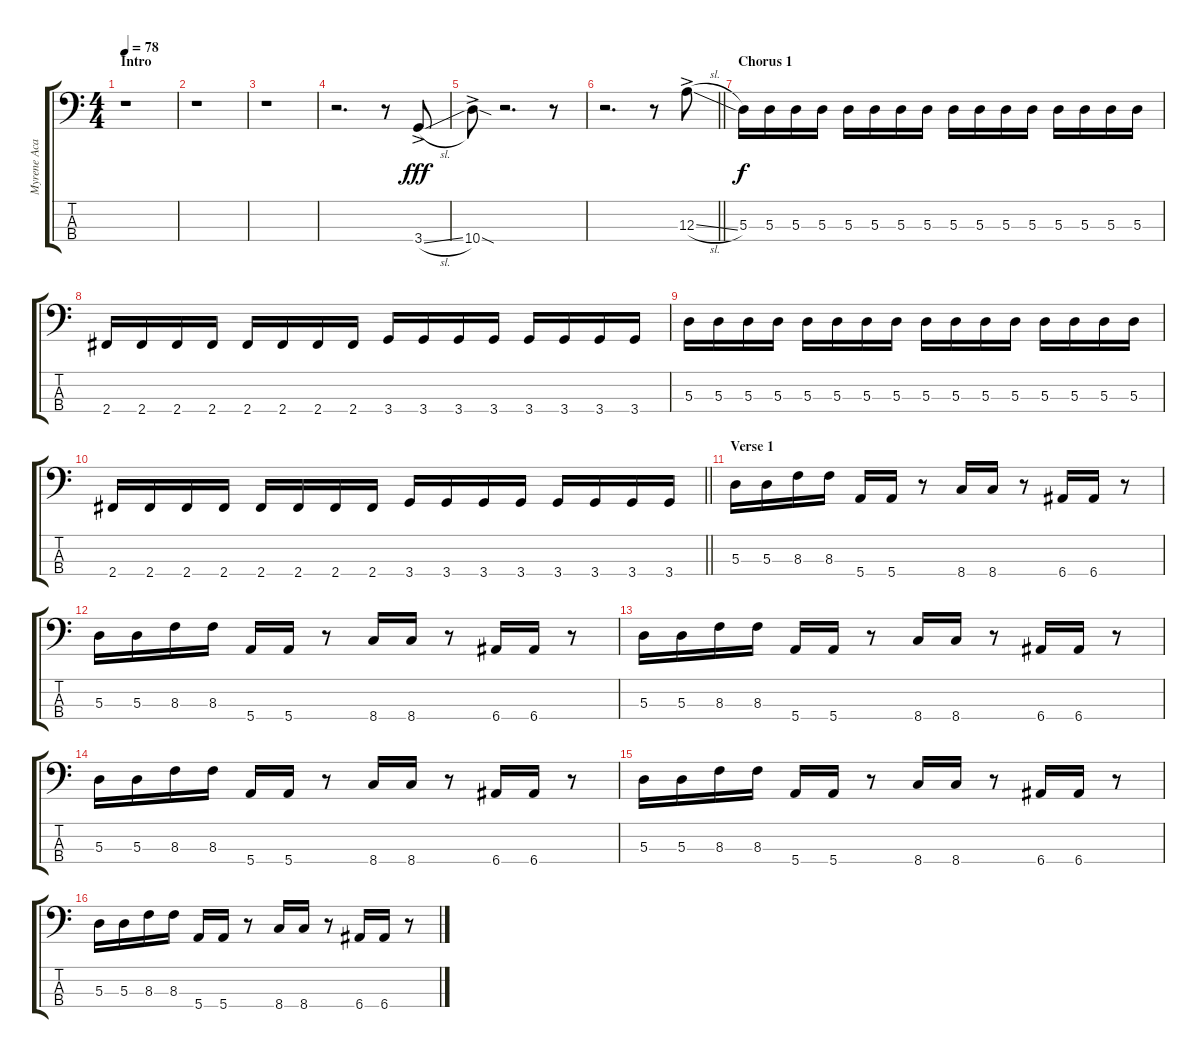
\track ("Myrene Academia(Bass)" "Myrene Aca") {instrument electricbassfinger}
\staff {score tabs}
\tuning (G2 D2 A1 E1) {hide}
\ts (4 4)
\section ("" "Intro")
\tempo 78
\clef f4
\ks c
r.1{dy fff instrument electricbassfinger} |
r.1 |
r.1 |
r.2{d} r.8 3.4{sl ac}.8 |
10.4{sod ac}.8 r.2{d} r.8 |
\barLineRight lightlight
r.2{d} r.8 12.3{sl ac}.8 |
\section ("" "Chorus 1")
5.3.16{dy f} 5.3.16 5.3.16 5.3.16 5.3.16 5.3.16 5.3.16 5.3.16 5.3.16 5.3.16 5.3.16 5.3.16 5.3.16 5.3.16 5.3.16 5.3.16 |
2.4.16 2.4.16 2.4.16 2.4.16 2.4.16 2.4.16 2.4.16 2.4.16 3.4.16 3.4.16 3.4.16 3.4.16 3.4.16 3.4.16 3.4.16 3.4.16 |
5.3.16 5.3.16 5.3.16 5.3.16 5.3.16 5.3.16 5.3.16 5.3.16 5.3.16 5.3.16 5.3.16 5.3.16 5.3.16 5.3.16 5.3.16 5.3.16 |
\barLineRight lightlight
2.4.16 2.4.16 2.4.16 2.4.16 2.4.16 2.4.16 2.4.16 2.4.16 3.4.16 3.4.16 3.4.16 3.4.16 3.4.16 3.4.16 3.4.16 3.4.16 |
\section ("" "Verse 1")
5.3.16 5.3.16 8.3.16 8.3.16 5.4.16 5.4.16 r.8 8.4.16 8.4.16 r.8 6.4.16 6.4.16 r.8 |
5.3.16 5.3.16 8.3.16 8.3.16 5.4.16 5.4.16 r.8 8.4.16 8.4.16 r.8 6.4.16 6.4.16 r.8 |
5.3.16 5.3.16 8.3.16 8.3.16 5.4.16 5.4.16 r.8 8.4.16 8.4.16 r.8 6.4.16 6.4.16 r.8 |
5.3.16 5.3.16 8.3.16 8.3.16 5.4.16 5.4.16 r.8 8.4.16 8.4.16 r.8 6.4.16 6.4.16 r.8 |
5.3.16 5.3.16 8.3.16 8.3.16 5.4.16 5.4.16 r.8 8.4.16 8.4.16 r.8 6.4.16 6.4.16 r.8 |
5.3.16 5.3.16 8.3.16 8.3.16 5.4.16 5.4.16 r.8 8.4.16 8.4.16 r.8 6.4.16 6.4.16 r.8
